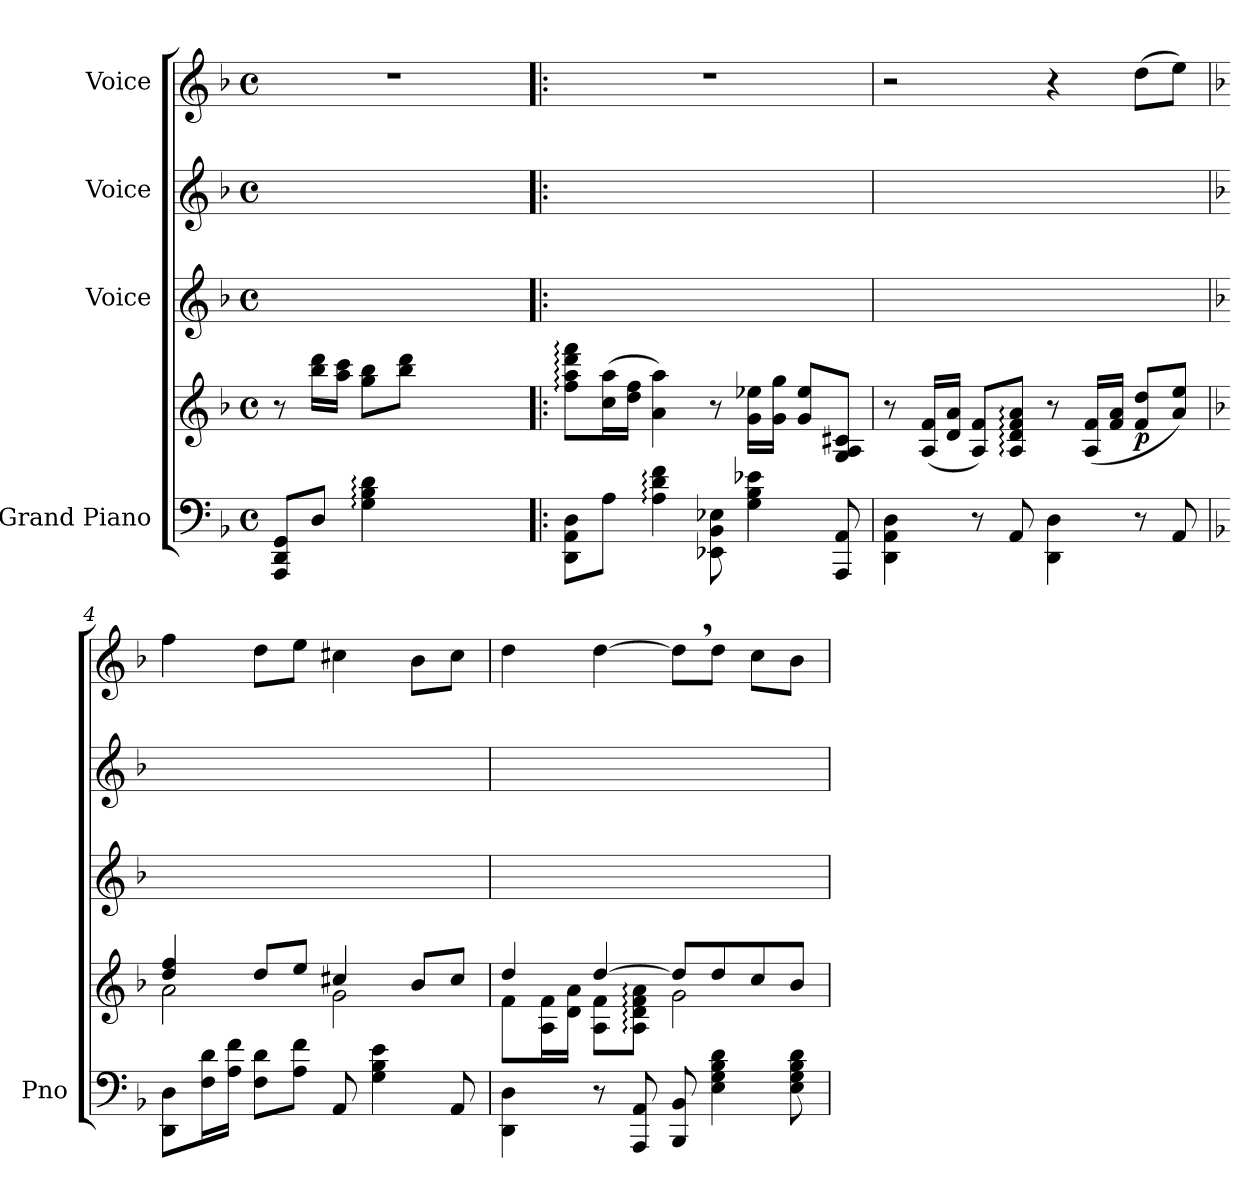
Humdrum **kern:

**kern	**kern	**dynam	**kern	**kern	**kern
*part4	*part4	*part4	*part3	*part2	*part1
*staff5	*staff4	*staff4/5	*staff3	*staff2	*staff1
*I"Grand Piano	*	*	*I"Voice	*I"Voice	*I"Voice
*I'Pno	*	*	*	*	*
*clefF4	*clefG2	*	*clefG2	*clefG2	*clefG2
*k[b-]	*k[b-]	*	*k[b-]	*k[b-]	*k[b-]
*M4/4	*M4/4	*	*M4/4	*M4/4	*M4/4
*met(c)	*met(c)	*	*met(c)	*met(c)	*met(c)
*MM90	*MM90	*	*MM90	*MM90	*MM90
=1	=1	=1	=1	=1	=1
8AAA/ 8DD/ 8GG/L	8r	.	1ryy	1ryy	1r
8D/J	16bb-\ 16ddd\LL	.	.	.	.
.	16aa\ 16ccc\JJ	.	.	.	.
4G\: 4B-\: 4d\:	8gg\ 8bb-\L	.	.	.	.
.	8bb-\ 8ddd\J	.	.	.	.
2ryy	2ryy	.	.	.	.
=2!|:	=2!|:	=2!|:	=2!|:	=2!|:	=2!|:
8DD\ 8AA\ 8D\L	8ff\: 8aa\: 8ddd\: 8fff\:L	.	1ryy	1ryy	1r
8A\J	(>16cc\ 16aa\L	.	.	.	.
.	16dd\ 16ff\JJ	.	.	.	.
4A\: 4d\: 4f\:	4a\ 4aa\)	.	.	.	.
8EE-X\ 8BB-\ 8E-X\	8r	.	.	.	.
4G\ 4B-\ 4e-X\	16g\ 16ee-X\LL	.	.	.	.
.	16g\ 16gg\JJ	.	.	.	.
.	8g/ 8ee-/L	.	.	.	.
8AAA/ 8AA/	8G/ 8A/ 8c#X/J	.	.	.	.
=3	=3	=3	=3	=3	=3
4DD\ 4AA\ 4D\	8r	.	1ryy	1ryy	2r
.	(<16A/ 16f/LL	.	.	.	.
.	16d/ 16a/JJ	.	.	.	.
8r	8A/ 8f/L)	.	.	.	.
8AA/	8A/: 8d/: 8f/: 8a/:J	.	.	.	.
4DD\ 4D\	8r	.	.	.	4r
.	(<16A/ 16f/LL	.	.	.	.
.	16f/ 16a/JJ	.	.	.	.
!	!	!LO:DY:b	!	!	!
8r	8f/ 8dd/L	p	.	.	(>8dd\L
8AA/	8a/ 8ee/J)	.	.	.	8ee\J)
!!LO:LB:g=z
=4	=4	=4	=4	=4	=4
*k[b-]	*k[b-]	*	*k[b-]	*k[b-]	*k[b-]
*	*^	*	*	*	*
8DD\ 8D\L	4dd/ 4ff/	2a\	.	1ryy	1ryy	4ff\
16F\ 16d\L	.	.	.	.	.	.
16A\ 16f\JJ	.	.	.	.	.	.
8F\ 8d\L	8dd/L	.	.	.	.	8dd\L
8A\ 8f\J	8ee/J	.	.	.	.	8ee\J
8AA/	4cc#X/	2g\	.	.	.	4cc#X\
4G\ 4B-\ 4e\	.	.	.	.	.	.
.	8b-/L	.	.	.	.	8b-\L
8AA/	8cc#/J	.	.	.	.	8cc#\J
=5	=5	=5	=5	=5	=5	=5
4DD\ 4D\	4dd/	8f\L	.	1ryy	1ryy	4dd\
.	.	16A\ 16f\L	.	.	.	.
.	.	16d\ 16a\JJ	.	.	.	.
8r	[4dd/	8A\ 8f\L	.	.	.	[4dd\
8AAA/ 8AA/	.	8A\: 8d\: 8f\: 8a\:J	.	.	.	.
8BBB-/ 8BB-/	8dd/L]	2g\	.	.	.	8dd,\L]
4E\ 4G\ 4B-\ 4d\	8dd/	.	.	.	.	8dd\J
.	8cc/	.	.	.	.	8cc\L
8E\ 8G\ 8B-\ 8d\	8b-/J	.	.	.	.	8b-\J
*	*v	*v	*	*	*	*
=	=	=	=	=	=
*-	*-	*-	*-	*-	*-
